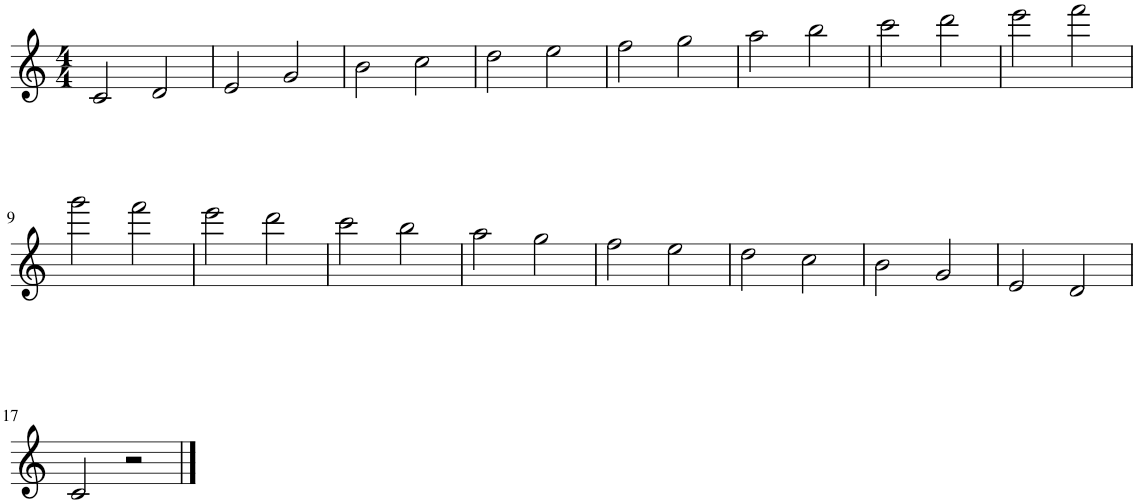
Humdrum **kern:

**kern
*part1
*staff1
*I"Harmonica
*I'Harm.
*clefG2
*k[]
*M4/4
=1
2c/
2d/
=2
2e/
2g/
=3
2b\
2cc\
=4
2dd\
2ee\
=5
2ff\
2gg\
=6
2aa\
2bb\
=7
2ccc\
2ddd\
=8
2eee\
2fff\
!!LO:LB:g=z
=9
2ggg\
2fff\
=10
2eee\
2ddd\
=11
2ccc\
2bb\
=12
2aa\
2gg\
=13
2ff\
2ee\
=14
2dd\
2cc\
=15
2b\
2g/
=16
2e/
2d/
!!LO:LB:g=z
=17
2c/
2r
==
*-
